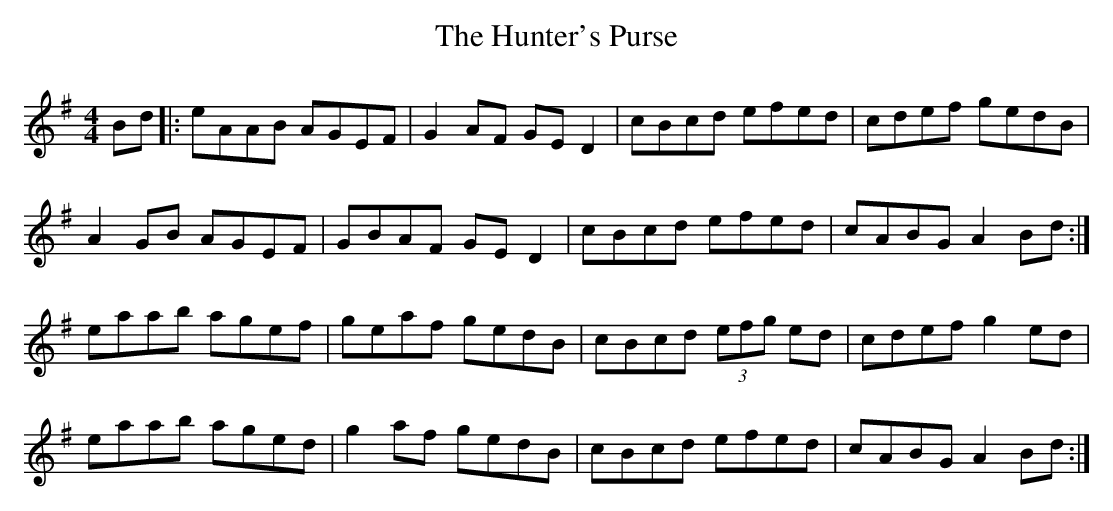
X:1
T:The Hunter's Purse
M:4/4
L:1/8
K:G
Bd|: eAAB AGEF|G2AF GE D2|cBcd efed|cdef gedB|
A2GB AGEF|GBAF GE D2|cBcd efed|cABG A2 Bd:|
eaab agef|geaf gedB|cBcd (3efg ed|cdef g2ed|
eaab aged|g2 af gedB|cBcd efed|cABG A2 Bd:|
